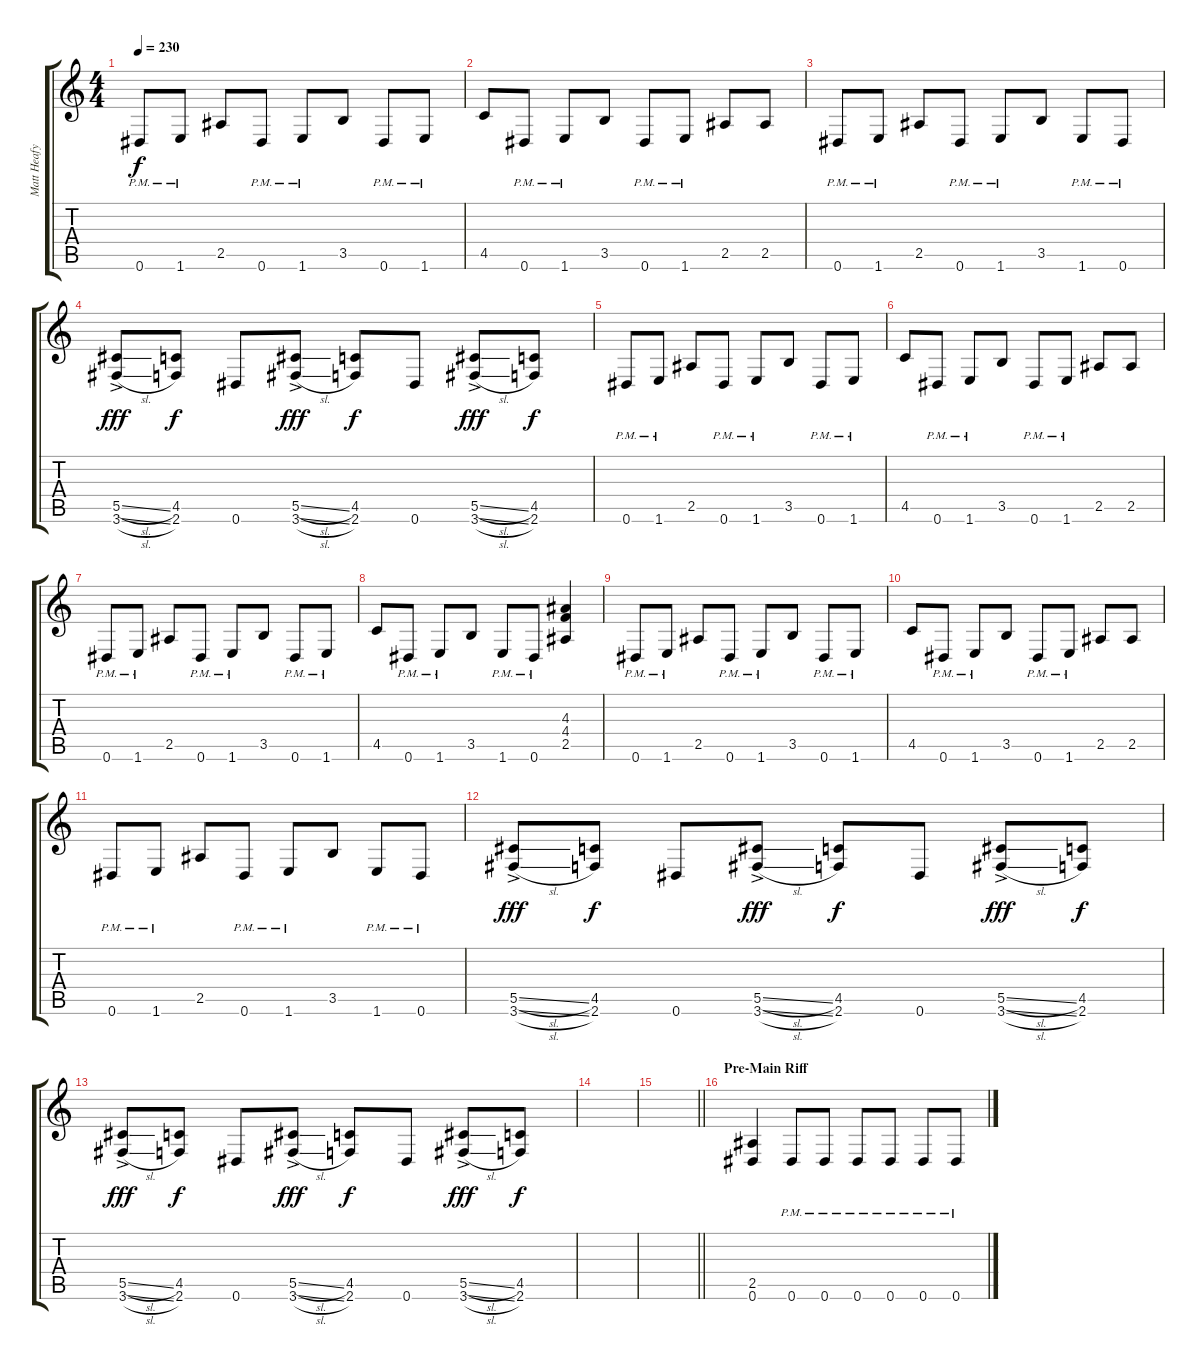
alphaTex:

\track ("Matt Heafy (Rhythm Guitar)" "Matt Heafy") {instrument overdrivenguitar}
\staff {score tabs}
\tuning (Eb4 Bb3 Gb3 Db3 Ab2 Eb2) {hide}
\ts (4 4)
\tempo 230
\clef g2
\ks c
0.6{pm}.8{dy f} 1.6{pm}.8 2.5.8 0.6{pm}.8 1.6{pm}.8 3.5.8 0.6{pm}.8 1.6{pm}.8 |
4.5.8 0.6{pm}.8 1.6{pm}.8 3.5.8 0.6{pm}.8 1.6{pm}.8 2.5.8 2.5.8 |
0.6{pm}.8 1.6{pm}.8 2.5.8 0.6{pm}.8 1.6{pm}.8 3.5.8 1.6{pm}.8 0.6{pm}.8 |
(5.5{sl ac} 3.6{sl ac}).8{dy fff} (4.5 2.6).8{dy f} 0.6.8 (5.5{sl ac} 3.6{sl ac}).8{dy fff} (4.5 2.6).8{dy f} 0.6.8 (5.5{sl ac} 3.6{sl ac}).8{dy fff} (4.5 2.6).8{dy f} |
0.6{pm}.8 1.6{pm}.8 2.5.8 0.6{pm}.8 1.6{pm}.8 3.5.8 0.6{pm}.8 1.6{pm}.8 |
4.5.8 0.6{pm}.8 1.6{pm}.8 3.5.8 0.6{pm}.8 1.6{pm}.8 2.5.8 2.5.8 |
0.6{pm}.8 1.6{pm}.8 2.5.8 0.6{pm}.8 1.6{pm}.8 3.5.8 0.6{pm}.8 1.6{pm}.8 |
4.5.8 0.6{pm}.8 1.6{pm}.8 3.5.8 1.6{pm}.8 0.6{pm}.8 (4.3 4.4 2.5).4 |
0.6{pm}.8 1.6{pm}.8 2.5.8 0.6{pm}.8 1.6{pm}.8 3.5.8 0.6{pm}.8 1.6{pm}.8 |
4.5.8 0.6{pm}.8 1.6{pm}.8 3.5.8 0.6{pm}.8 1.6{pm}.8 2.5.8 2.5.8 |
0.6{pm}.8 1.6{pm}.8 2.5.8 0.6{pm}.8 1.6{pm}.8 3.5.8 1.6{pm}.8 0.6{pm}.8 |
(5.5{sl ac} 3.6{sl ac}).8{dy fff} (4.5 2.6).8{dy f} 0.6.8 (5.5{sl ac} 3.6{sl ac}).8{dy fff} (4.5 2.6).8{dy f} 0.6.8 (5.5{sl ac} 3.6{sl ac}).8{dy fff} (4.5 2.6).8{dy f} |
(5.5{sl ac} 3.6{sl ac}).8{dy fff} (4.5 2.6).8{dy f} 0.6.8 (5.5{sl ac} 3.6{sl ac}).8{dy fff} (4.5 2.6).8{dy f} 0.6.8 (5.5{sl ac} 3.6{sl ac}).8{dy fff} (4.5 2.6).8{dy f} |
|
\barLineRight lightlight
|
\section ("" "Pre-Main Riff")
(2.5 0.6).4 0.6{pm}.8 0.6{pm}.8 0.6{pm}.8 0.6{pm}.8 0.6{pm}.8 0.6{pm}.8
